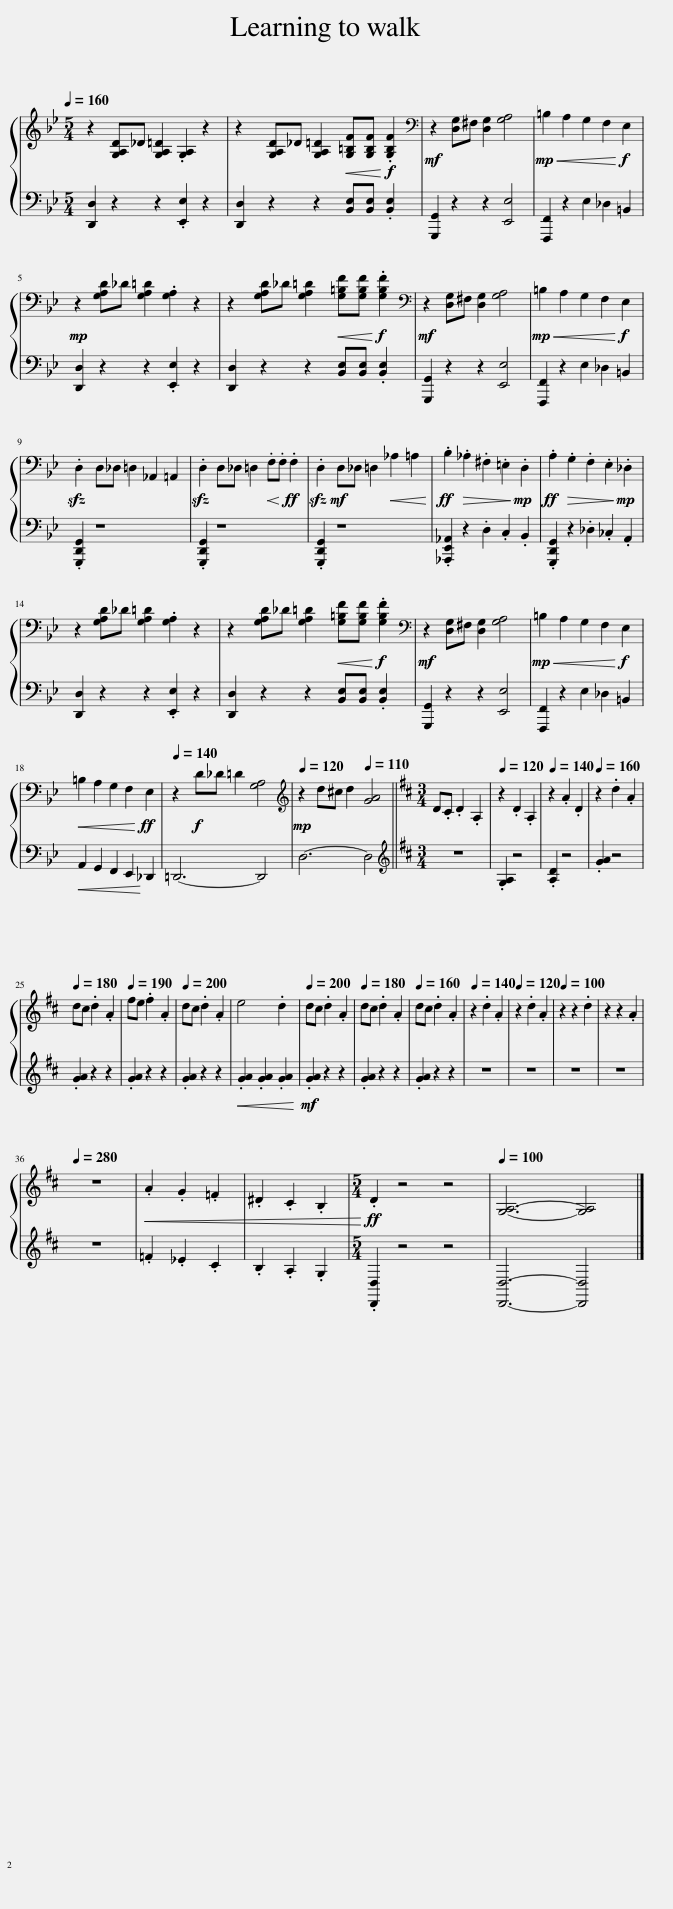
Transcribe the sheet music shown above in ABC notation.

X:1
%%score { 1 | 2 }
L:1/8
Q:1/4=160
M:5/4
I:linebreak $
K:Bb
V:1 treble
V:2 bass
V:1
 z2 [G,A,D]_D [G,A,=D]2 .[G,A,]2 z2 | z2 [G,A,D]_D [G,A,=D]2!<(! [G,=B,F][G,B,F]!<)!!f! .[G,B,F]2 |[K:bass]!mf! z2 [D,G,]^F, [D,G,]2 [G,A,]4 |!mp!!<(! =B,2 A,2 G,2 F,2!<)!!f! E,2 |$!mp! z2 [G,A,D]_D [G,A,=D]2 .[G,A,]2 z2 | %5
 z2 [G,A,D]_D [G,A,=D]2!<(! [G,=B,F][G,B,F]!<)!!f! .[G,B,F]2 |[K:bass]!mf! z2 [D,G,]^F, [D,G,]2 [G,A,]4 |!mp!!<(! =B,2 A,2 G,2 F,2!<)!!f! E,2 |$!sfz! .D,2 D,_D, =D,2 _A,,2 =A,,2 |!sfz! .D,2 D,_D, =D,2!<(! .F,.F,!<)!!ff! .F,2 | %10
!sfz! .D,2!mf! D,_D, =D,2!<(! _A,2 =A,2!<)! |!ff! .B,2!>(! ._A,2 .^F,2 .=E,2!>)!!mp! .D,2 |!ff! .A,2!>(! .G,2 .F,2 .E,2!>)!!mp! ._D,2 |$ z2 [G,A,D]_D [G,A,=D]2 .[G,A,]2 z2 | z2 [G,A,D]_D [G,A,=D]2!<(! [G,=B,F][G,B,F]!<)!!f! .[G,B,F]2 | %15
[K:bass]!mf! z2 [D,G,]^F, [D,G,]2 [G,A,]4 |!mp!!<(! =B,2 A,2 G,2 F,2!<)!!f! E,2 |$!<(! =B,2 A,2 G,2 F,2!<)!!ff! E,2 |[Q:1/4=140] z2!f! D_D =D2 [G,A,]4 |[K:treble]!mp![Q:1/4=120] z2 d^c d2[Q:1/4=110] [GA]4 || %20
[K:D][M:3/4] D.C .D2 .A,2 |[Q:1/4=120] z2 .D2 .A,2 |[Q:1/4=140] z2 .A2 .D2 |[Q:1/4=160] z2 .d2 .A2 |$[Q:1/4=180] dc .d2 .A2 | %25
[Q:1/4=190] fe .f2 .A2 |[Q:1/4=200] dc .d2 .A2 | e4 .d2 |[Q:1/4=200] dc .d2 .A2 |[Q:1/4=180] dc .d2 .A2 | %30
[Q:1/4=160] dc .d2 .A2 |[Q:1/4=140] z2 .d2 .A2 |[Q:1/4=120] z2 .d2 .A2 |[Q:1/4=100] z2 z2 .d2 | z2 z2 .A2 |$ %35
[Q:1/4=280] z6 |!<(! .A2 .G2 .=F2 | .^D2 .C2 .B,2!<)! |[M:5/4]!ff! .D2 z4 z4 |[Q:1/4=100] [G,A,]6- [G,A,]4 |] %40
V:2
 [D,,D,]2 z2 z2 .[E,,E,]2 z2 | [D,,D,]2 z2 z2 [B,,E,][B,,E,] .[B,,E,]2 | [G,,,G,,]2 z2 z2 [E,,E,]4 | [F,,,F,,]2 z2 E,2 _D,2 =B,,2 |$ [D,,D,]2 z2 z2 .[E,,E,]2 z2 | %5
 [D,,D,]2 z2 z2 [B,,E,][B,,E,] .[B,,E,]2 | [G,,,G,,]2 z2 z2 [E,,E,]4 | [F,,,F,,]2 z2 E,2 _D,2 =B,,2 |$ .[G,,,D,,G,,]2 z8 | .[G,,,D,,G,,]2 z8 | %10
 .[G,,,D,,G,,]2 z8 | .[_A,,,E,,_A,,]2 z2 .D,2 .C,2 .B,,2 | .[G,,,D,,G,,]2 z2 ._D,2 ._C,2 .A,,2 |$ [D,,D,]2 z2 z2 .[E,,E,]2 z2 | [D,,D,]2 z2 z2 [B,,E,][B,,E,] .[B,,E,]2 | %15
 [G,,,G,,]2 z2 z2 [E,,E,]4 | [F,,,F,,]2 z2 E,2 _D,2 =B,,2 |$!<(! A,,2 G,,2 F,,2 E,,2!<)! _D,,2 | =D,,6- D,,4 | D,6- D,4 || %20
[K:D][M:3/4][K:treble] z6 | .[G,A,]2 z4 | .[A,D]2 z4 | .[GA]2 z4 |$ .[GA]2 z2 z2 | %25
 .[GA]2 z2 z2 | .[GA]2 z2 z2 |!<(! .[GA]2 .[GA]2 .[GA]2!<)! |!mf! .[GA]2 z2 z2 | .[GA]2 z2 z2 | %30
 .[GA]2 z2 z2 | z6 | z6 | z6 | z6 |$ %35
 z6 | .=F2 ._E2 .C2 | .B,2 .A,2 .G,2 |[M:5/4] .[D,,D,]2 z4 z4 | [D,,D,]6- [D,,D,]4 |] %40
